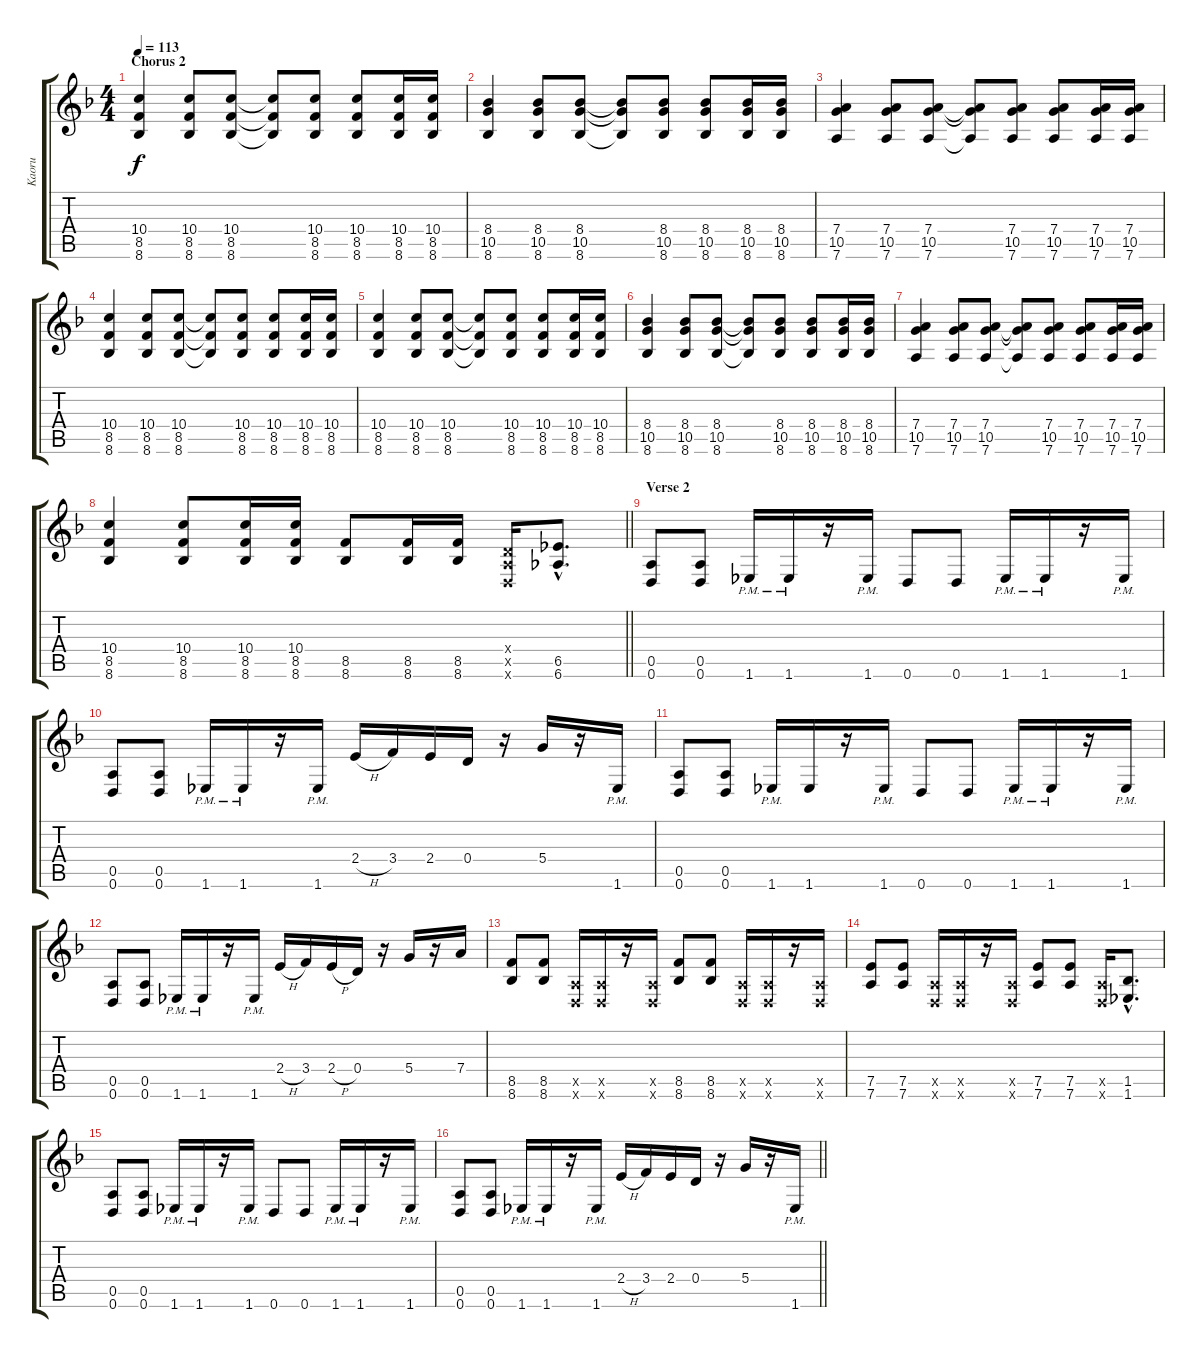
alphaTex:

\track ("Kaoru" "Kaoru") {instrument distortionguitar}
\staff {score tabs}
\tuning (E4 B3 G3 D3 A2 D2) {hide}
\ts (4 4)
\section ("" "Chorus 2")
\tempo 113
\clef g2
\ks f
(10.4 8.5 8.6).4{dy f balance 0 instrument distortionguitar} (10.4 8.5 8.6).8 (10.4 8.5 8.6).8 (10.4{t} 8.5{t} 8.6{t}).8 (10.4 8.5 8.6).8 (10.4 8.5 8.6).8 (10.4 8.5 8.6).16 (10.4 8.5 8.6).16 |
(8.4 10.5 8.6).4 (8.4 10.5 8.6).8 (8.4 10.5 8.6).8 (8.4{t} 10.5{t} 8.6{t}).8 (8.4 10.5 8.6).8 (8.4 10.5 8.6).8 (8.4 10.5 8.6).16 (8.4 10.5 8.6).16 |
(7.4 10.5 7.6).4 (7.4 10.5 7.6).8 (7.4 10.5 7.6).8 (7.4{t} 10.5{t} 7.6{t}).8 (7.4 10.5 7.6).8 (7.4 10.5 7.6).8 (7.4 10.5 7.6).16 (7.4 10.5 7.6).16 |
(10.4 8.5 8.6).4 (10.4 8.5 8.6).8 (10.4 8.5 8.6).8 (10.4{t} 8.5{t} 8.6{t}).8 (10.4 8.5 8.6).8 (10.4 8.5 8.6).8 (10.4 8.5 8.6).16 (10.4 8.5 8.6).16 |
(10.4 8.5 8.6).4 (10.4 8.5 8.6).8 (10.4 8.5 8.6).8 (10.4{t} 8.5{t} 8.6{t}).8 (10.4 8.5 8.6).8 (10.4 8.5 8.6).8 (10.4 8.5 8.6).16 (10.4 8.5 8.6).16 |
(8.4 10.5 8.6).4 (8.4 10.5 8.6).8 (8.4 10.5 8.6).8 (8.4{t} 10.5{t} 8.6{t}).8 (8.4 10.5 8.6).8 (8.4 10.5 8.6).8 (8.4 10.5 8.6).16 (8.4 10.5 8.6).16 |
(7.4 10.5 7.6).4 (7.4 10.5 7.6).8 (7.4 10.5 7.6).8 (7.4{t} 10.5{t} 7.6{t}).8 (7.4 10.5 7.6).8 (7.4 10.5 7.6).8 (7.4 10.5 7.6).16 (7.4 10.5 7.6).16 |
\barLineRight lightlight
(10.4 8.5 8.6).4 (10.4 8.5 8.6).8 (10.4 8.5 8.6).16 (10.4 8.5 8.6).16 (8.5 8.6).8 (8.5 8.6).16 (8.5 8.6).16 (0.4{x} 0.5{x} 0.6{x}).16 (6.5{hac} 6.6{hac}).8{d} |
\section ("" "Verse 2")
(0.5 0.6).8 (0.5 0.6).8 1.6{pm}.16 1.6{pm}.16 r.16 1.6{pm}.16 0.6.8 0.6.8 1.6{pm}.16 1.6{pm}.16 r.16 1.6{pm}.16 |
(0.5 0.6).8 (0.5 0.6).8 1.6{pm}.16 1.6{pm}.16 r.16 1.6{pm}.16 2.4{h}.16 3.4.16 2.4.16 0.4.16 r.16 5.4.16 r.16 1.6{pm}.16 |
(0.5 0.6).8 (0.5 0.6).8 1.6{pm}.16 1.6.16 r.16 1.6{pm}.16 0.6.8 0.6.8 1.6{pm}.16 1.6{pm}.16 r.16 1.6{pm}.16 |
(0.5 0.6).8 (0.5 0.6).8 1.6{pm}.16 1.6{pm}.16 r.16 1.6{pm}.16 2.4{h}.16 3.4.16 2.4{h}.16 0.4.16 r.16 5.4.16 r.16 7.4.16 |
(8.5 8.6).8 (8.5 8.6).8 (0.5{x} 0.6{x}).16 (0.5{x} 0.6{x}).16 r.16 (0.5{x} 0.6{x}).16 (8.5 8.6).8 (8.5 8.6).8 (0.5{x} 0.6{x}).16 (0.5{x} 0.6{x}).16 r.16 (0.5{x} 0.6{x}).16 |
(7.5 7.6).8 (7.5 7.6).8 (0.5{x} 0.6{x}).16 (0.5{x} 0.6{x}).16 r.16 (0.5{x} 0.6{x}).16 (7.5 7.6).8 (7.5 7.6).8 (0.5{x} 0.6{x}).16 (1.5{hac} 1.6{hac}).8{d} |
(0.5 0.6).8 (0.5 0.6).8 1.6{pm}.16 1.6{pm}.16 r.16 1.6{pm}.16 0.6.8 0.6.8 1.6{pm}.16 1.6{pm}.16 r.16 1.6{pm}.16 |
\barLineRight lightlight
(0.5 0.6).8 (0.5 0.6).8 1.6{pm}.16 1.6{pm}.16 r.16 1.6{pm}.16 2.4{h}.16 3.4.16 2.4.16 0.4.16 r.16 5.4.16 r.16 1.6{pm}.16
